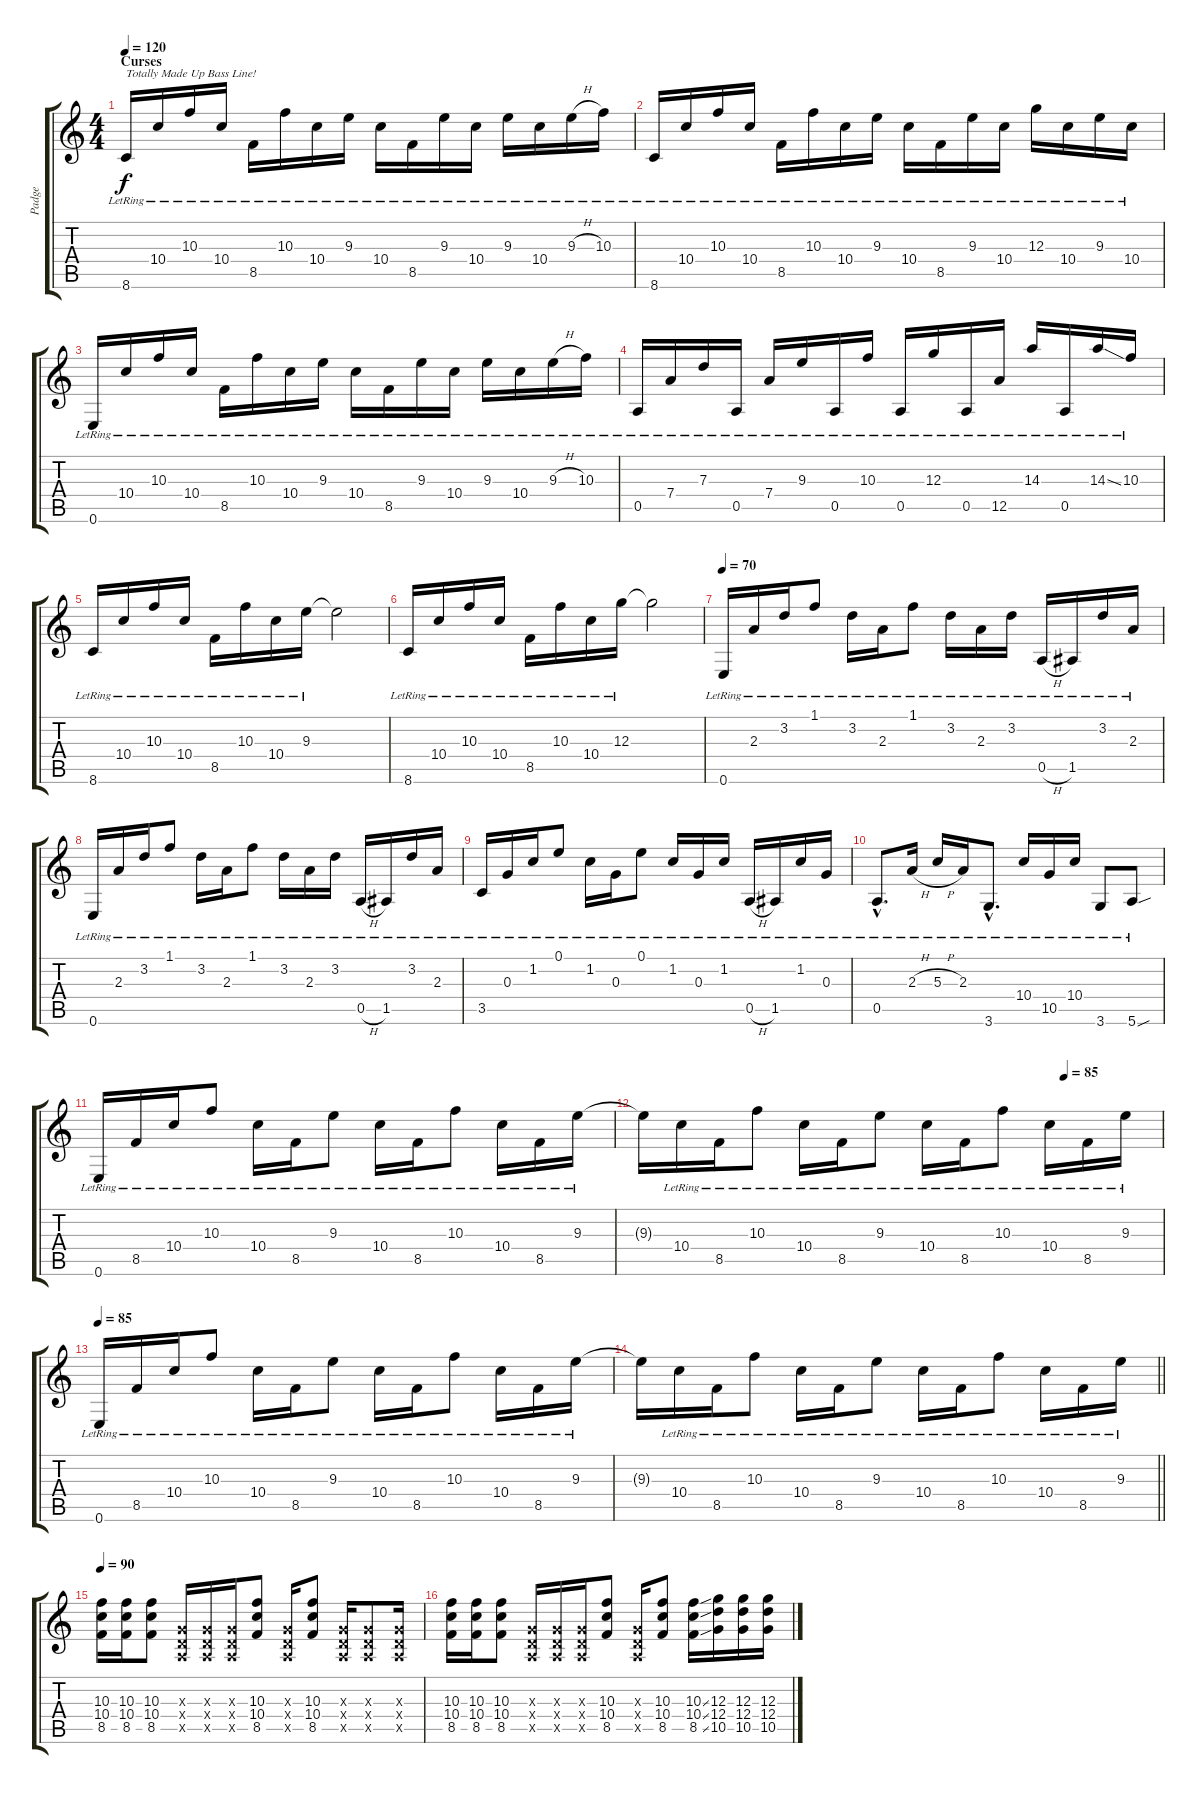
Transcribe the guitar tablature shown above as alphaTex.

\track ("Padge" "Padge") {instrument distortionguitar}
\staff {score tabs}
\tuning (E4 B3 G3 D3 A2 E2) {hide}
\ts (4 4)
\section ("" "Curses")
\tempo 120
\tempo 68
\tempo 120
\clef g2
\ks c
8.6{lr}.16{txt "Totally Made Up Bass Line!" dy f volume 16 instrument electricguitarjazz} 10.4{lr}.16 10.3{lr}.16 10.4{lr}.16 8.5{lr}.16 10.3{lr}.16 10.4{lr}.16 9.3{lr}.16 10.4{lr}.16 8.5{lr}.16 9.3{lr}.16 10.4{lr}.16 9.3{lr}.16 10.4{lr}.16 9.3{h lr}.16 10.3{lr}.16 |
8.6{lr}.16 10.4{lr}.16 10.3{lr}.16 10.4{lr}.16 8.5{lr}.16 10.3{lr}.16 10.4{lr}.16 9.3{lr}.16 10.4{lr}.16 8.5{lr}.16 9.3{lr}.16 10.4{lr}.16 12.3{lr}.16 10.4{lr}.16 9.3{lr}.16 10.4{lr}.16 |
0.6{lr}.16 10.4{lr}.16 10.3{lr}.16 10.4{lr}.16 8.5{lr}.16 10.3{lr}.16 10.4{lr}.16 9.3{lr}.16 10.4{lr}.16 8.5{lr}.16 9.3{lr}.16 10.4{lr}.16 9.3{lr}.16 10.4{lr}.16 9.3{h lr}.16 10.3{lr}.16 |
0.5{lr}.16 7.4{lr}.16 7.3{lr}.16 0.5{lr}.16 7.4{lr}.16 9.3{lr}.16 0.5{lr}.16 10.3{lr}.16 0.5{lr}.16 12.3{lr}.16 0.5{lr}.16 12.5{lr}.16 14.3{lr}.16 0.5{lr}.16 14.3{ss lr}.16 10.3{lr}.16 |
8.6{lr}.16 10.4{lr}.16 10.3{lr}.16 10.4{lr}.16 8.5{lr}.16 10.3{lr}.16 10.4{lr}.16 9.3{lr}.16 9.3{t}.2 |
8.6{lr}.16 10.4{lr}.16 10.3{lr}.16 10.4{lr}.16 8.5{lr}.16 10.3{lr}.16 10.4{lr}.16 12.3{lr}.16 12.3{t}.2 |
\tempo 70
0.6{lr}.16{instrument electricguitarclean} 2.3{lr}.16 3.2{lr}.16 1.1{lr}.8 3.2{lr}.16 2.3{lr}.16 1.1{lr}.8 3.2{lr}.16 2.3{lr}.16 3.2{lr}.16 0.5{h lr}.16 1.5{lr}.16 3.2{lr}.16 2.3{lr}.16 |
0.6{lr}.16 2.3{lr}.16 3.2{lr}.16 1.1{lr}.8 3.2{lr}.16 2.3{lr}.16 1.1{lr}.8 3.2{lr}.16 2.3{lr}.16 3.2{lr}.16 0.5{h lr}.16 1.5{lr}.16 3.2{lr}.16 2.3{lr}.16 |
3.5{lr}.16 0.3{lr}.16 1.2{lr}.16 0.1{lr}.8 1.2{lr}.16 0.3{lr}.16 0.1{lr}.8 1.2{lr}.16 0.3{lr}.16 1.2{lr}.16 0.5{h lr}.16 1.5{lr}.16 1.2{lr}.16 0.3{lr}.16 |
0.5{hac lr}.8{d} 2.3{h lr}.16 5.3{h lr}.16 2.3{lr}.16 3.6{hac lr}.8{d} 10.4{lr}.16 10.5{lr}.16 10.4{lr}.16 3.6{lr}.8 5.6{sou lr}.8 |
0.6{lr}.16{instrument electricguitarjazz} 8.5{lr}.16 10.4{lr}.16 10.3{lr}.8 10.4{lr}.16 8.5{lr}.16 9.3{lr}.8 10.4{lr}.16 8.5{lr}.16 10.3{lr}.8 10.4{lr}.16 8.5{lr}.16 9.3{lr}.16 |
\tempo (85 0.8125)
9.3{t}.16 10.4{lr}.16 8.5{lr}.16 10.3{lr}.8 10.4{lr}.16 8.5{lr}.16 9.3{lr}.8 10.4{lr}.16 8.5{lr}.16 10.3{lr}.8 10.4{lr}.16 8.5{lr}.16 9.3{lr}.16 |
\tempo 85
0.6{lr}.16 8.5{lr}.16 10.4{lr}.16 10.3{lr}.8 10.4{lr}.16 8.5{lr}.16 9.3{lr}.8 10.4{lr}.16 8.5{lr}.16 10.3{lr}.8 10.4{lr}.16 8.5{lr}.16 9.3{lr}.16 |
\barLineRight lightlight
9.3{t}.16 10.4{lr}.16 8.5{lr}.16 10.3{lr}.8 10.4{lr}.16 8.5{lr}.16 9.3{lr}.8 10.4{lr}.16 8.5{lr}.16 10.3{lr}.8 10.4{lr}.16 8.5{lr}.16 9.3{lr}.16 |
\tempo 90
(10.3 10.4 8.5).16{instrument distortionguitar} (10.3 10.4 8.5).16 (10.3 10.4 8.5).8 (0.3{x} 0.4{x} 0.5{x}).16 (0.3{x} 0.4{x} 0.5{x}).16 (0.3{x} 0.4{x} 0.5{x}).16 (10.3 10.4 8.5).8 (0.3{x} 0.4{x} 0.5{x}).16 (10.3 10.4 8.5).8 (0.3{x} 0.4{x} 0.5{x}).16 (0.3{x} 0.4{x} 0.5{x}).8 (0.3{x} 0.4{x} 0.5{x}).16 |
(10.3 10.4 8.5).16{instrument distortionguitar} (10.3 10.4 8.5).16 (10.3 10.4 8.5).8 (0.3{x} 0.4{x} 0.5{x}).16 (0.3{x} 0.4{x} 0.5{x}).16 (0.3{x} 0.4{x} 0.5{x}).16 (10.3 10.4 8.5).8 (0.3{x} 0.4{x} 0.5{x}).16 (10.3 10.4 8.5).8 (10.3{ss} 10.4{ss} 8.5{ss}).16 (12.3 12.4 10.5).16 (12.3 12.4 10.5).16 (12.3 12.4 10.5).16
